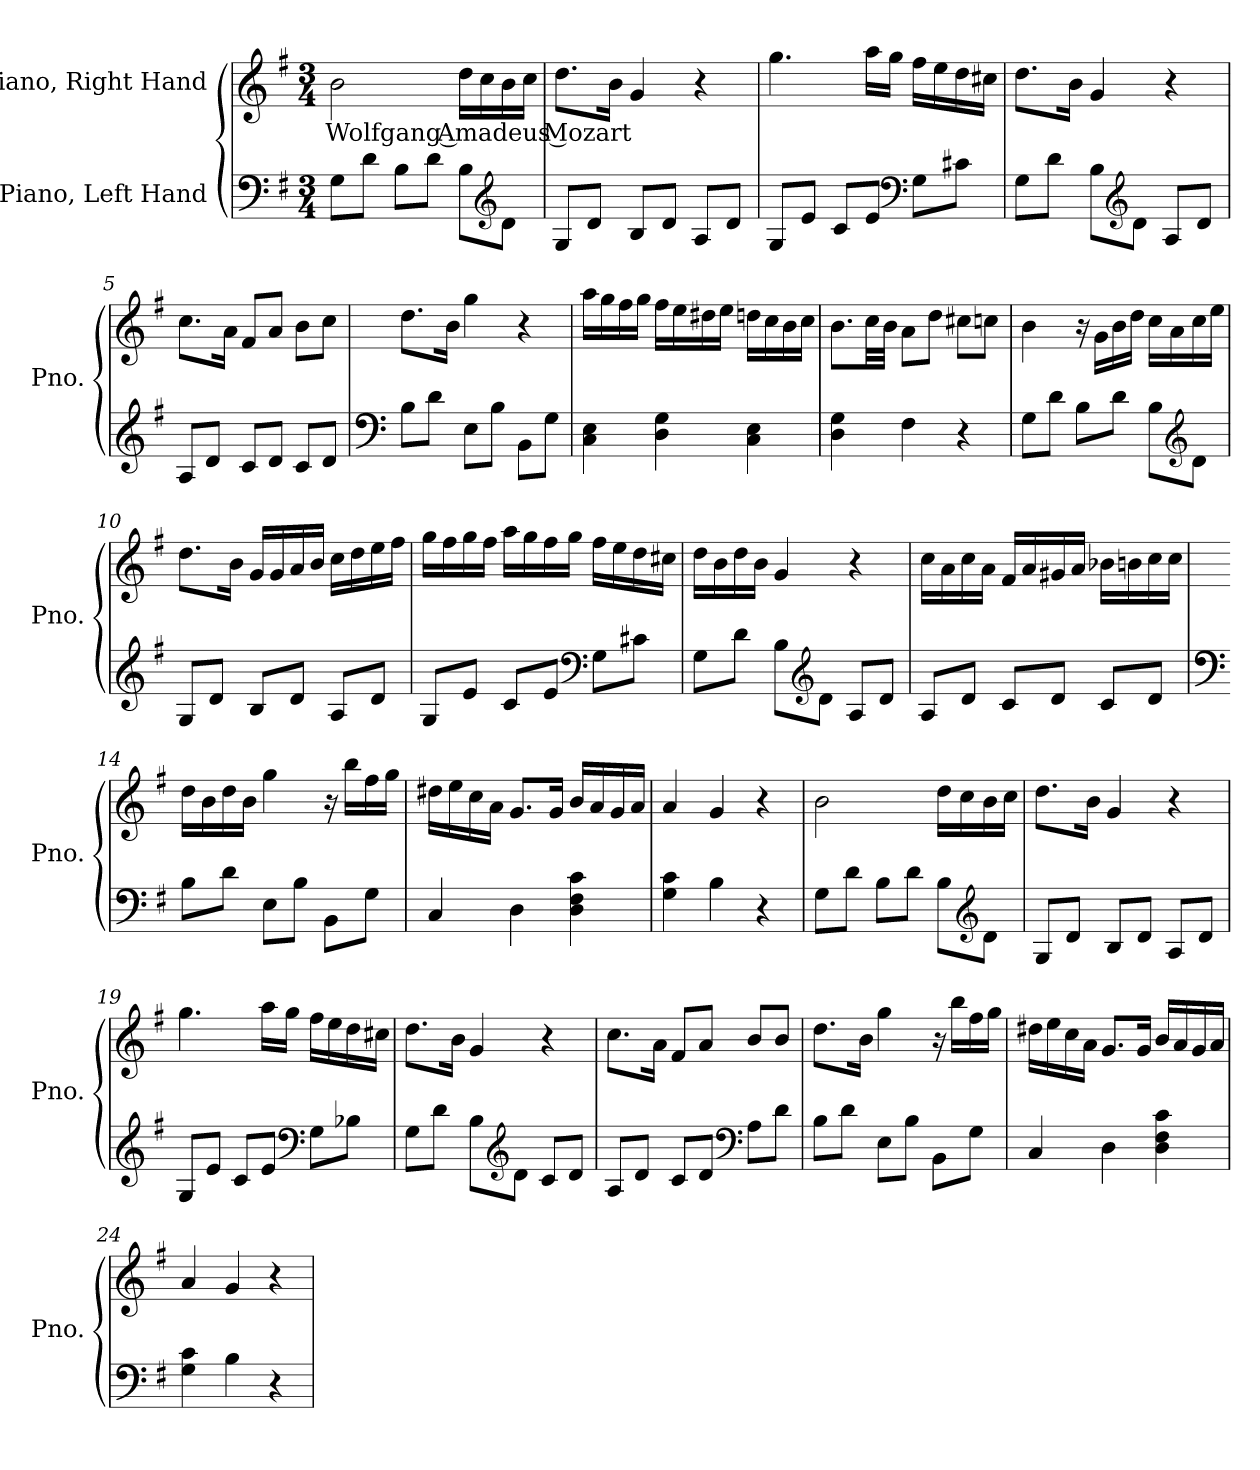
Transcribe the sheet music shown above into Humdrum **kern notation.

**kern	**kern	**text
*part2	*part1	*part1
*staff2	*staff1	*staff1
*I"Piano, Left Hand	*I"Piano, Right Hand	*
*I'Pno.	*I'Pno.	*
*clefF4	*clefG2	*
*k[f#]	*k[f#]	*
*M3/4	*M3/4	*
*MM100	*MM100	*
=1	=1	=1
!	!	!LO:LY:b
8G\L	2b\	Wolfgang Amadeus Mozart
8d\J	.	.
8B\L	.	.
8d\J	.	.
8B\L	16dd\LL	.
.	16cc\	.
*clefG2	*	*
8d\J	16b\	.
.	16cc\JJ	.
=2	=2	=2
8G/L	8.dd\L	.
8d/J	.	.
.	16b\Jk	.
8B/L	4g/	.
8d/J	.	.
8A/L	4r	.
8d/J	.	.
!!LO:LB:g=z
=3	=3	=3
8G/L	4.gg\	.
8e/J	.	.
8c/L	.	.
8e/J	16aa\LL	.
.	16gg\JJ	.
*clefF4	*	*
8G\L	16ff#\LL	.
.	16ee\	.
8c#X\J	16dd\	.
.	16cc#X\JJ	.
=4	=4	=4
8G\L	8.dd\L	.
8d\J	.	.
.	16b\Jk	.
8B\L	4g/	.
*clefG2	*	*
8d\J	.	.
8A/L	4r	.
8d/J	.	.
=5	=5	=5
8A/L	8.cc\L	.
8d/J	.	.
.	16a\Jk	.
8c/L	8f#/L	.
8d/J	8a/J	.
8c/L	8b\L	.
8d/J	8cc\J	.
=6	=6	=6
*clefF4	*	*
8B\L	8.dd\L	.
8d\J	.	.
.	16b\Jk	.
8E\L	4gg\	.
8B\J	.	.
8BB\L	4r	.
8G\J	.	.
!!LO:LB:g=z
=7	=7	=7
4C\ 4E\	16aa\LL	.
.	16gg\	.
.	16ff#\	.
.	16gg\JJ	.
4D\ 4G\	16ff#\LL	.
.	16ee\	.
.	16dd#X\	.
.	16ee\JJ	.
4C\ 4E\	16ddn\LL	.
.	16cc\	.
.	16b\	.
.	16cc\JJ	.
=8	=8	=8
4D\ 4G\	8.b\L	.
.	32cc\LL	.
.	32b\JJJ	.
4F#\	8a\L	.
.	8dd\J	.
4r	8cc#X\L	.
.	8ccn\J	.
=9	=9	=9
8G\L	4b\	.
8d\J	.	.
8B\L	16r	.
.	16g\LL	.
8d\J	16b\	.
.	16dd\JJ	.
8B\L	16cc\LL	.
.	16a\	.
*clefG2	*	*
8d\J	16cc\	.
.	16ee\JJ	.
!!LO:LB:g=z
=10	=10	=10
8G/L	8.dd\L	.
8d/J	.	.
.	16b\Jk	.
8B/L	16g/LL	.
.	16g/	.
8d/J	16a/	.
.	16b/JJ	.
8A/L	16cc\LL	.
.	16dd\	.
8d/J	16ee\	.
.	16ff#\JJ	.
=11	=11	=11
8G/L	16gg\LL	.
.	16ff#\	.
8e/J	16gg\	.
.	16ff#\JJ	.
8c/L	16aa\LL	.
.	16gg\	.
8e/J	16ff#\	.
.	16gg\JJ	.
*clefF4	*	*
8G\L	16ff#\LL	.
.	16ee\	.
8c#X\J	16dd\	.
.	16cc#X\JJ	.
=12	=12	=12
8G\L	16dd\LL	.
.	16b\	.
8d\J	16dd\	.
.	16b\JJ	.
8B\L	4g/	.
*clefG2	*	*
8d\J	.	.
8A/L	4r	.
8d/J	.	.
!!LO:LB:g=z
=13	=13	=13
8A/L	16cc\LL	.
.	16a\	.
8d/J	16cc\	.
.	16a\JJ	.
8c/L	16f#/LL	.
.	16a/	.
8d/J	16g#X/	.
.	16a/JJ	.
8c/L	16b-X\LL	.
.	16bn\	.
8d/J	16cc\	.
.	16cc\JJ	.
=14	=14	=14
*clefF4	*	*
8B\L	16dd\LL	.
.	16b\	.
8d\J	16dd\	.
.	16b\JJ	.
8E\L	4gg\	.
8B\J	.	.
8BB\L	16r	.
.	16bb\LL	.
8G\J	16ff#\	.
.	16gg\JJ	.
=15	=15	=15
4C/	16dd#X\LL	.
.	16ee\	.
.	16cc\	.
.	16a\JJ	.
4D\	8.g/L	.
.	16g/Jk	.
4D\ 4F#\ 4c\	16b/LL	.
.	16a/	.
.	16g/	.
.	16a/JJ	.
=16	=16	=16
4G\ 4c\	4a/	.
4B\	4g/	.
4r	4r	.
!!LO:LB:g=z
=17	=17	=17
8G\L	2b\	.
8d\J	.	.
8B\L	.	.
8d\J	.	.
8B\L	16dd\LL	.
.	16cc\	.
*clefG2	*	*
8d\J	16b\	.
.	16cc\JJ	.
=18	=18	=18
8G/L	8.dd\L	.
8d/J	.	.
.	16b\Jk	.
8B/L	4g/	.
8d/J	.	.
8A/L	4r	.
8d/J	.	.
=19	=19	=19
8G/L	4.gg\	.
8e/J	.	.
8c/L	.	.
8e/J	16aa\LL	.
.	16gg\JJ	.
*clefF4	*	*
8G\L	16ff#\LL	.
.	16ee\	.
8B-X\J	16dd\	.
.	16cc#X\JJ	.
=20	=20	=20
8G\L	8.dd\L	.
8d\J	.	.
.	16b\Jk	.
8B\L	4g/	.
*clefG2	*	*
8d\J	.	.
8c/L	4r	.
8d/J	.	.
!!LO:PB:g=z
=21	=21	=21
8A/L	8.cc\L	.
8d/J	.	.
.	16a\Jk	.
8c/L	8f#/L	.
8d/J	8a/J	.
*clefF4	*	*
8A\L	8b/L	.
8d\J	8b/J	.
=22	=22	=22
8B\L	8.dd\L	.
8d\J	.	.
.	16b\Jk	.
8E\L	4gg\	.
8B\J	.	.
8BB\L	16r	.
.	16bb\LL	.
8G\J	16ff#\	.
.	16gg\JJ	.
=23	=23	=23
4C/	16dd#X\LL	.
.	16ee\	.
.	16cc\	.
.	16a\JJ	.
4D\	8.g/L	.
.	16g/Jk	.
4D\ 4F#\ 4c\	16b/LL	.
.	16a/	.
.	16g/	.
.	16a/JJ	.
=24	=24	=24
4G\ 4c\	4a/	.
4B\	4g/	.
4r	4r	.
=	=	=
*-	*-	*-
